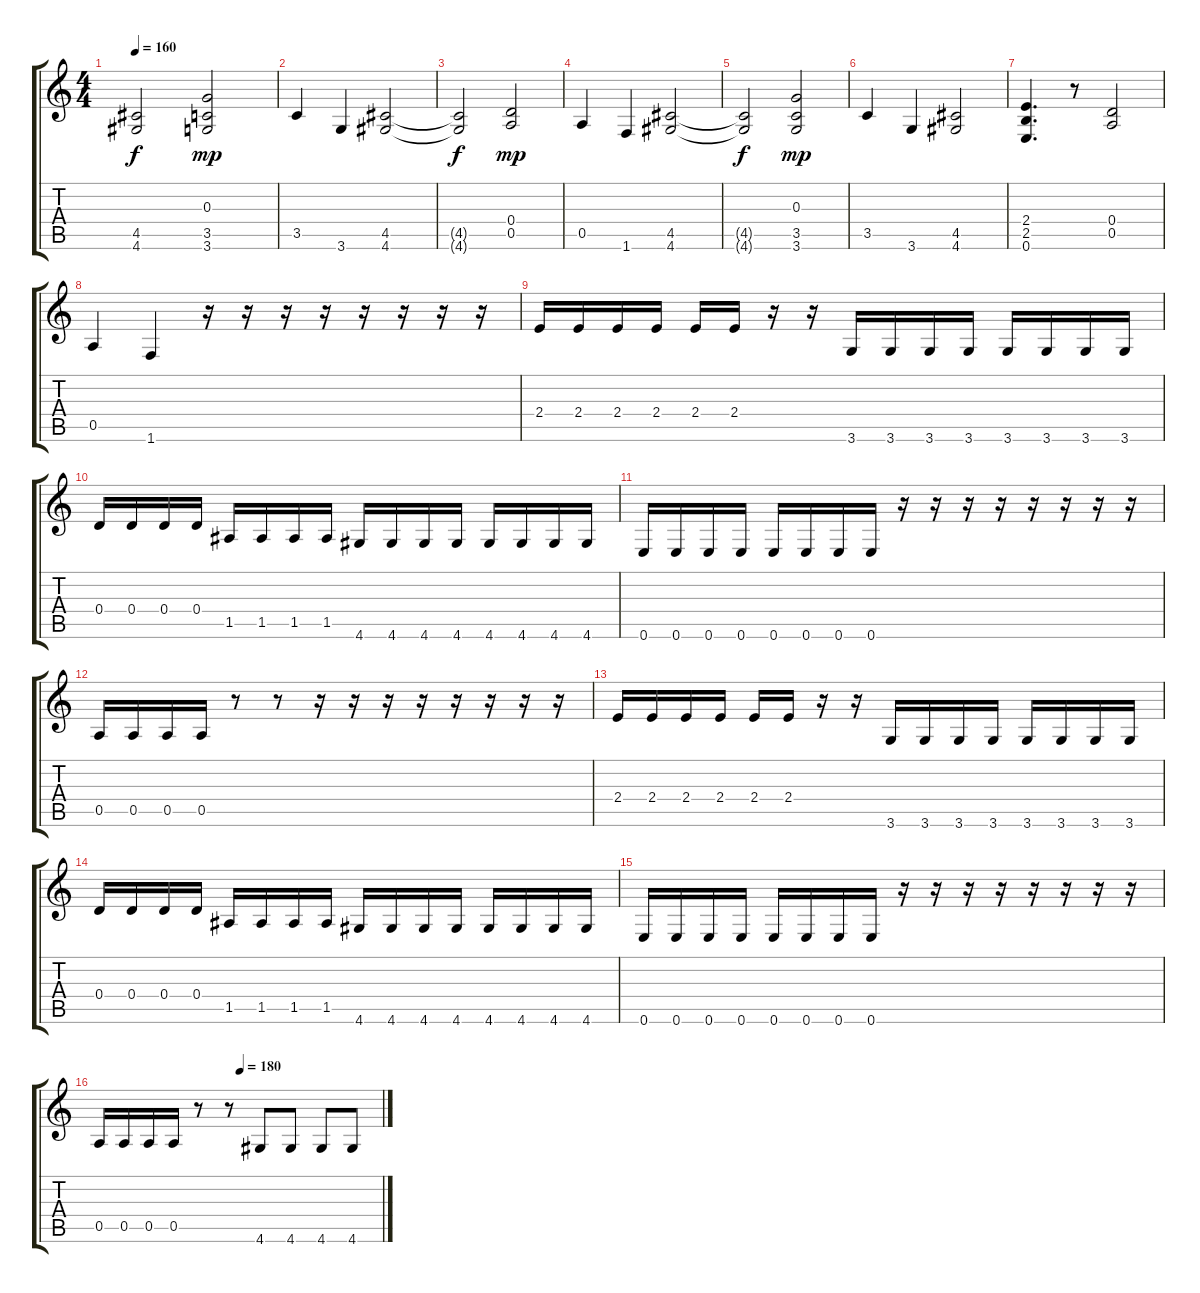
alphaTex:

\track "" {instrument distortionguitar}
\staff {score tabs}
\tuning (E4 B3 G3 D3 A2 E2) {hide}
\ts (4 4)
\tempo 160
\clef g2
\ks c
(4.5{t} 4.6{t}).2{dy f} (0.3 3.5 3.6).2{dy mp} |
3.5.4 3.6.4 (4.5 4.6).2 |
(4.5{t} 4.6{t}).2{dy f} (0.4 0.5).2{dy mp} |
0.5.4 1.6.4 (4.5 4.6).2 |
(4.5{t} 4.6{t}).2{dy f} (0.3 3.5 3.6).2{dy mp} |
3.5.4 3.6.4 (4.5 4.6).2 |
(2.4 2.5 0.6).4{d} r.8 (0.4 0.5).2 |
0.5.4 1.6.4 r.16 r.16 r.16 r.16 r.16 r.16 r.16 r.16 |
2.4.16 2.4.16 2.4.16 2.4.16 2.4.16 2.4.16 r.16 r.16 3.6.16 3.6.16 3.6.16 3.6.16 3.6.16 3.6.16 3.6.16 3.6.16 |
0.4.16 0.4.16 0.4.16 0.4.16 1.5.16 1.5.16 1.5.16 1.5.16 4.6.16 4.6.16 4.6.16 4.6.16 4.6.16 4.6.16 4.6.16 4.6.16 |
0.6.16 0.6.16 0.6.16 0.6.16 0.6.16 0.6.16 0.6.16 0.6.16 r.16 r.16 r.16 r.16 r.16 r.16 r.16 r.16 |
0.5.16 0.5.16 0.5.16 0.5.16 r.8 r.8 r.16 r.16 r.16 r.16 r.16 r.16 r.16 r.16 |
2.4.16 2.4.16 2.4.16 2.4.16 2.4.16 2.4.16 r.16 r.16 3.6.16 3.6.16 3.6.16 3.6.16 3.6.16 3.6.16 3.6.16 3.6.16 |
0.4.16 0.4.16 0.4.16 0.4.16 1.5.16 1.5.16 1.5.16 1.5.16 4.6.16 4.6.16 4.6.16 4.6.16 4.6.16 4.6.16 4.6.16 4.6.16 |
0.6.16 0.6.16 0.6.16 0.6.16 0.6.16 0.6.16 0.6.16 0.6.16 r.16 r.16 r.16 r.16 r.16 r.16 r.16 r.16 |
\tempo (180 0.5)
0.5.16 0.5.16 0.5.16 0.5.16 r.8 r.8 4.6.8 4.6.8 4.6.8 4.6.8
